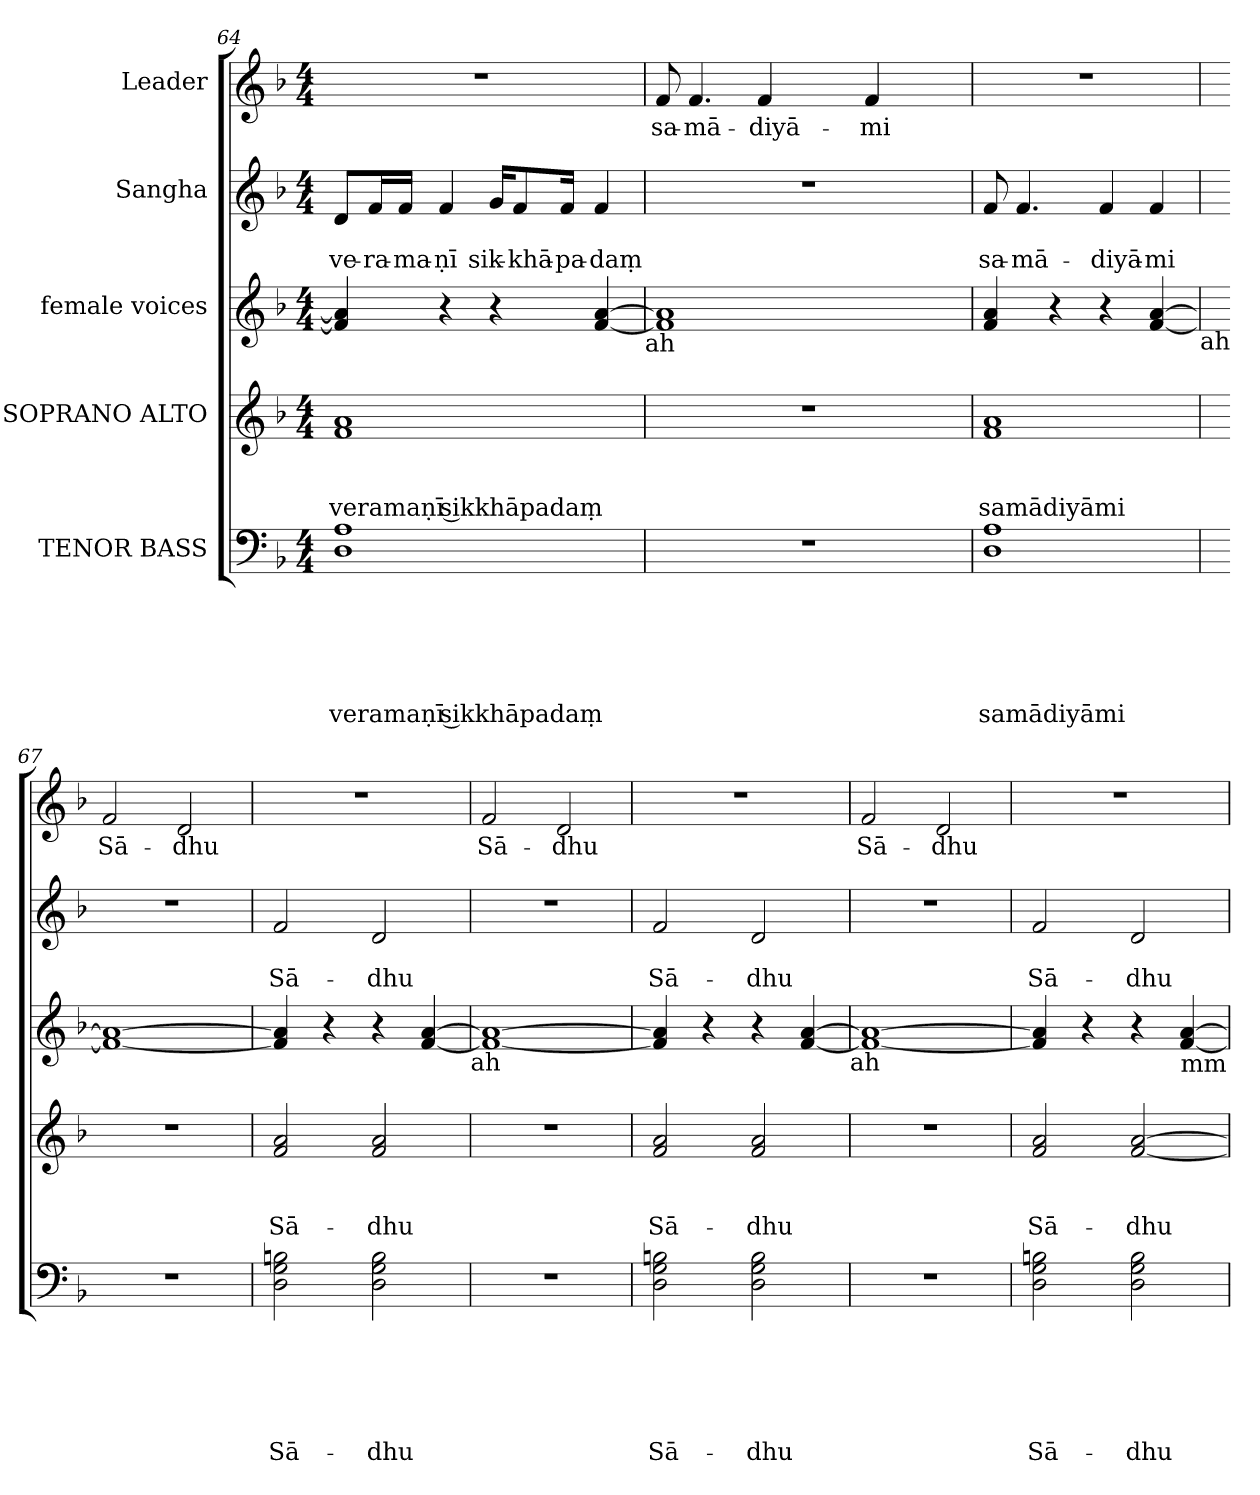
**kern	**text	**text	**text	**text	**text	**text	**kern	**text	**text	**text	**kern	**kern	**text	**text	**kern	**text
*part5	*part5	*part5	*part5	*part5	*part5	*part5	*part4	*part4	*part4	*part4	*part3	*part2	*part2	*part2	*part1	*part1
*staff5	*staff5	*staff5	*staff5	*staff5	*staff5	*staff5	*staff4	*staff4	*staff4	*staff4	*staff3	*staff2	*staff2	*staff2	*staff1	*staff1
*I"TENOR BASS	*	*	*	*	*	*	*I"SOPRANO ALTO	*	*	*	*I"female voices	*I"Sangha	*	*	*I"Leader	*
*clefF4	*	*	*	*	*	*	*clefG2	*	*	*	*clefG2	*clefG2	*	*	*clefG2	*
*k[b-]	*	*	*	*	*	*	*k[b-]	*	*	*	*k[b-]	*k[b-]	*	*	*k[b-]	*
*F:	*	*	*	*	*	*	*F:	*	*	*	*F:	*F:	*	*	*F:	*
*M4/4	*	*	*	*	*	*	*M4/4	*	*	*	*M4/4	*M4/4	*	*	*M4/4	*
=64	=64	=64	=64	=64	=64	=64	=64	=64	=64	=64	=64	=64	=64	=64	=64	=64
!	!	!	!	!	!	!LO:LY:b	!	!	!	!LO:LY:b	!	!	!	!LO:LY:b	!	!
1D 1A	.	.	.	.	.	veramaṇī sikkhāpadaṃ	1f 1a	.	.	veramaṇī sikkhāpadaṃ	4f/] 4a/]	8d/L	.	ve-	1r	.
!	!	!	!	!	!	!	!	!	!	!	!	!	!	!LO:LY:b	!	!
.	.	.	.	.	.	.	.	.	.	.	.	16f/L	.	-ra-	.	.
!	!	!	!	!	!	!	!	!	!	!	!	!	!	!LO:LY:b	!	!
.	.	.	.	.	.	.	.	.	.	.	.	16f/JJ	.	-ma-	.	.
!	!	!	!	!	!	!	!	!	!	!	!	!	!	!LO:LY:b:rj	!	!
.	.	.	.	.	.	.	.	.	.	.	4r	4f/	.	-ṇī	.	.
!	!	!	!	!	!	!	!	!	!	!	!	!	!	!LO:LY:b	!	!
.	.	.	.	.	.	.	.	.	.	.	4r	16g/KL	.	sik-	.	.
!	!	!	!	!	!	!	!	!	!	!	!	!	!	!LO:LY:b	!	!
.	.	.	.	.	.	.	.	.	.	.	.	8f/	.	-khā-	.	.
!	!	!	!	!	!	!	!	!	!	!	!	!	!	!LO:LY:b	!	!
.	.	.	.	.	.	.	.	.	.	.	.	16f/Jk	.	-pa-	.	.
!	!	!	!	!	!	!	!	!	!	!	!	!	!	!LO:LY:b:rj	!	!
.	.	.	.	.	.	.	.	.	.	.	[<4f/ [>4a/	4f/	.	-daṃ	.	.
!	!	!	!	!	!	!	!	!	!	!	!LO:TX:b:t=ah	!	!	!	!	!
=65	=65	=65	=65	=65	=65	=65	=65	=65	=65	=65	=65	=65	=65	=65	=65	=65
!	!	!	!	!	!	!	!	!	!	!	!	!	!	!	!	!LO:LY:b
1r	.	.	.	.	.	.	1r	.	.	.	1f] 1a]	1r	.	.	8f/	sa-
!	!	!	!	!	!	!	!	!	!	!	!	!	!	!	!	!LO:LY:b:rj
.	.	.	.	.	.	.	.	.	.	.	.	.	.	.	4.f/	-mā-
!	!	!	!	!	!	!	!	!	!	!	!	!	!	!	!	!LO:LY:b
.	.	.	.	.	.	.	.	.	.	.	.	.	.	.	4f/	-diyā-
!	!	!	!	!	!	!	!	!	!	!	!	!	!	!	!	!LO:LY:b:rj
.	.	.	.	.	.	.	.	.	.	.	.	.	.	.	4f/	-mi
!!LO:LB:g=z
=66	=66	=66	=66	=66	=66	=66	=66	=66	=66	=66	=66	=66	=66	=66	=66	=66
!	!	!	!	!	!	!LO:LY:b	!	!	!	!LO:LY:b	!	!	!	!LO:LY:b	!	!
1D 1A	.	.	.	.	.	samādiyāmi	1f 1a	.	.	samādiyāmi	4f/ 4a/	8f/	.	sa-	1r	.
!	!	!	!	!	!	!	!	!	!	!	!	!	!	!LO:LY:b:rj	!	!
.	.	.	.	.	.	.	.	.	.	.	.	4.f/	.	-mā-	.	.
.	.	.	.	.	.	.	.	.	.	.	4r	.	.	.	.	.
!	!	!	!	!	!	!	!	!	!	!	!	!	!	!LO:LY:b	!	!
.	.	.	.	.	.	.	.	.	.	.	4r	4f/	.	-diyā-	.	.
!	!	!	!	!	!	!	!	!	!	!	!	!	!	!LO:LY:b:rj	!	!
.	.	.	.	.	.	.	.	.	.	.	[<4f/ [>4a/	4f/	.	-mi	.	.
!	!	!	!	!	!	!	!	!	!	!	!LO:TX:b:t=ah	!	!	!	!	!
=67	=67	=67	=67	=67	=67	=67	=67	=67	=67	=67	=67	=67	=67	=67	=67	=67
!	!	!	!	!	!	!	!	!	!	!	!	!	!	!	!	!LO:LY:b
1r	.	.	.	.	.	.	1r	.	.	.	1f_ 1a_	1r	.	.	2f/	Sā-
!	!	!	!	!	!	!	!	!	!	!	!	!	!	!	!	!LO:LY:b
.	.	.	.	.	.	.	.	.	.	.	.	.	.	.	2d/	-dhu
=68	=68	=68	=68	=68	=68	=68	=68	=68	=68	=68	=68	=68	=68	=68	=68	=68
!	!	!	!	!	!	!LO:LY:b	!	!	!	!LO:LY:b	!	!	!	!LO:LY:b	!	!
2D\ 2G\ 2Bn\	.	.	.	.	.	Sā-	2f/ 2a/	.	.	Sā-	4f/] 4a/]	2f/	.	Sā-	1r	.
.	.	.	.	.	.	.	.	.	.	.	4r	.	.	.	.	.
!	!	!	!	!	!	!LO:LY:b	!	!	!	!LO:LY:b	!	!	!	!LO:LY:b	!	!
2D\ 2G\ 2B\	.	.	.	.	.	-dhu	2f/ 2a/	.	.	-dhu	4r	2d/	.	-dhu	.	.
.	.	.	.	.	.	.	.	.	.	.	[<4f/ [>4a/	.	.	.	.	.
!	!	!	!	!	!	!	!	!	!	!	!LO:TX:b:t=ah	!	!	!	!	!
=69	=69	=69	=69	=69	=69	=69	=69	=69	=69	=69	=69	=69	=69	=69	=69	=69
!	!	!	!	!	!	!	!	!	!	!	!	!	!	!	!	!LO:LY:b
1r	.	.	.	.	.	.	1r	.	.	.	1f_ 1a_	1r	.	.	2f/	Sā-
!	!	!	!	!	!	!	!	!	!	!	!	!	!	!	!	!LO:LY:b
.	.	.	.	.	.	.	.	.	.	.	.	.	.	.	2d/	-dhu
=70	=70	=70	=70	=70	=70	=70	=70	=70	=70	=70	=70	=70	=70	=70	=70	=70
!	!	!	!	!	!	!LO:LY:b	!	!	!	!LO:LY:b	!	!	!	!LO:LY:b	!	!
2D\ 2G\ 2Bn\	.	.	.	.	.	Sā-	2f/ 2a/	.	.	Sā-	4f/] 4a/]	2f/	.	Sā-	1r	.
.	.	.	.	.	.	.	.	.	.	.	4r	.	.	.	.	.
!	!	!	!	!	!	!LO:LY:b	!	!	!	!LO:LY:b	!	!	!	!LO:LY:b	!	!
2D\ 2G\ 2B\	.	.	.	.	.	-dhu	2f/ 2a/	.	.	-dhu	4r	2d/	.	-dhu	.	.
.	.	.	.	.	.	.	.	.	.	.	[<4f/ [>4a/	.	.	.	.	.
!	!	!	!	!	!	!	!	!	!	!	!LO:TX:b:t=ah	!	!	!	!	!
=71	=71	=71	=71	=71	=71	=71	=71	=71	=71	=71	=71	=71	=71	=71	=71	=71
!	!	!	!	!	!	!	!	!	!	!	!	!	!	!	!	!LO:LY:b
1r	.	.	.	.	.	.	1r	.	.	.	1f_ 1a_	1r	.	.	2f/	Sā-
!	!	!	!	!	!	!	!	!	!	!	!	!	!	!	!	!LO:LY:b
.	.	.	.	.	.	.	.	.	.	.	.	.	.	.	2d/	-dhu
=72	=72	=72	=72	=72	=72	=72	=72	=72	=72	=72	=72	=72	=72	=72	=72	=72
!	!	!	!	!	!	!LO:LY:b	!	!	!	!LO:LY:b	!	!	!	!LO:LY:b	!	!
2D\ 2G\ 2Bn\	.	.	.	.	.	Sā-	2f/ 2a/	.	.	Sā-	4f/] 4a/]	2f/	.	Sā-	1r	.
.	.	.	.	.	.	.	.	.	.	.	4r	.	.	.	.	.
!	!	!	!	!	!	!LO:LY:b	!	!	!	!LO:LY:b	!	!	!	!LO:LY:b	!	!
2D\ 2G\ 2B\	.	.	.	.	.	-dhu	[<2f/ [>2a/	.	.	-dhu	4r	2d/	.	-dhu	.	.
.	.	.	.	.	.	.	.	.	.	.	[<4f/ [>4a/	.	.	.	.	.
!	!	!	!	!	!	!	!	!	!	!	!LO:TX:b:t=mm	!	!	!	!	!
=	=	=	=	=	=	=	=	=	=	=	=	=	=	=	=	=
*-	*-	*-	*-	*-	*-	*-	*-	*-	*-	*-	*-	*-	*-	*-	*-	*-
